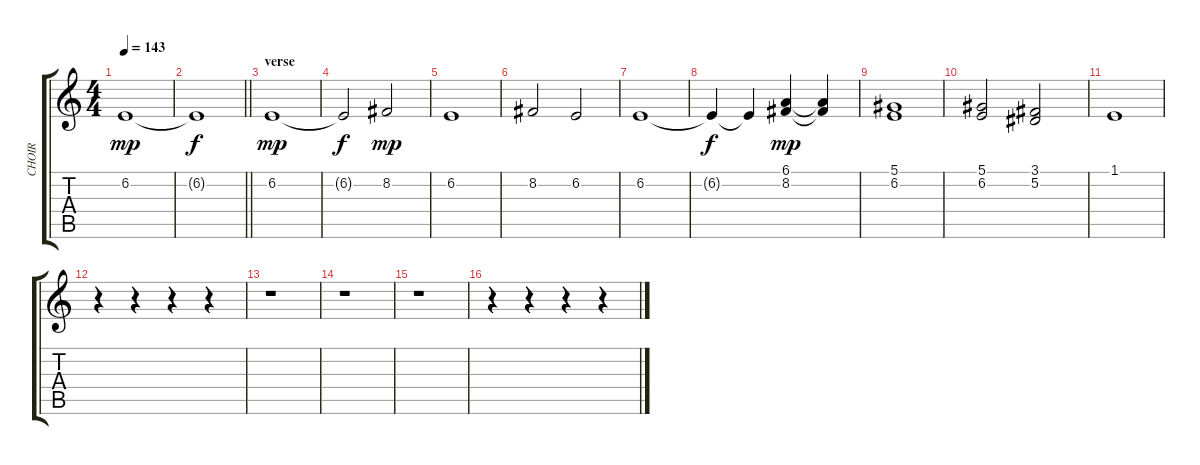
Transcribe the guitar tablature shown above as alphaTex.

\track ("CHOIR" "CHOIR") {instrument choiraahs}
\staff {score tabs}
\tuning (Eb4 Bb3 Gb3 Db3 Ab2 Eb2) {hide}
\ts (4 4)
\tempo 143
\clef g2
\ks c
6.2.1{dy mp} |
\barLineRight lightlight
6.2{t}.1{dy f} |
\section ("" "verse")
6.2.1{dy mp} |
6.2{t}.2{dy f} 8.2.2{dy mp} |
6.2.1 |
8.2.2 6.2.2 |
6.2.1 |
6.2{t}.4{dy f} 6.2{t}.4 (6.1 8.2).4{dy mp} (6.1{t} 8.2{t}).4 |
(5.1 6.2).1 |
(5.1 6.2).2 (3.1 5.2).2 |
1.1.1 |
r.4 r.4 r.4 r.4 |
r.1 |
r.1 |
r.1 |
r.4 r.4 r.4 r.4
